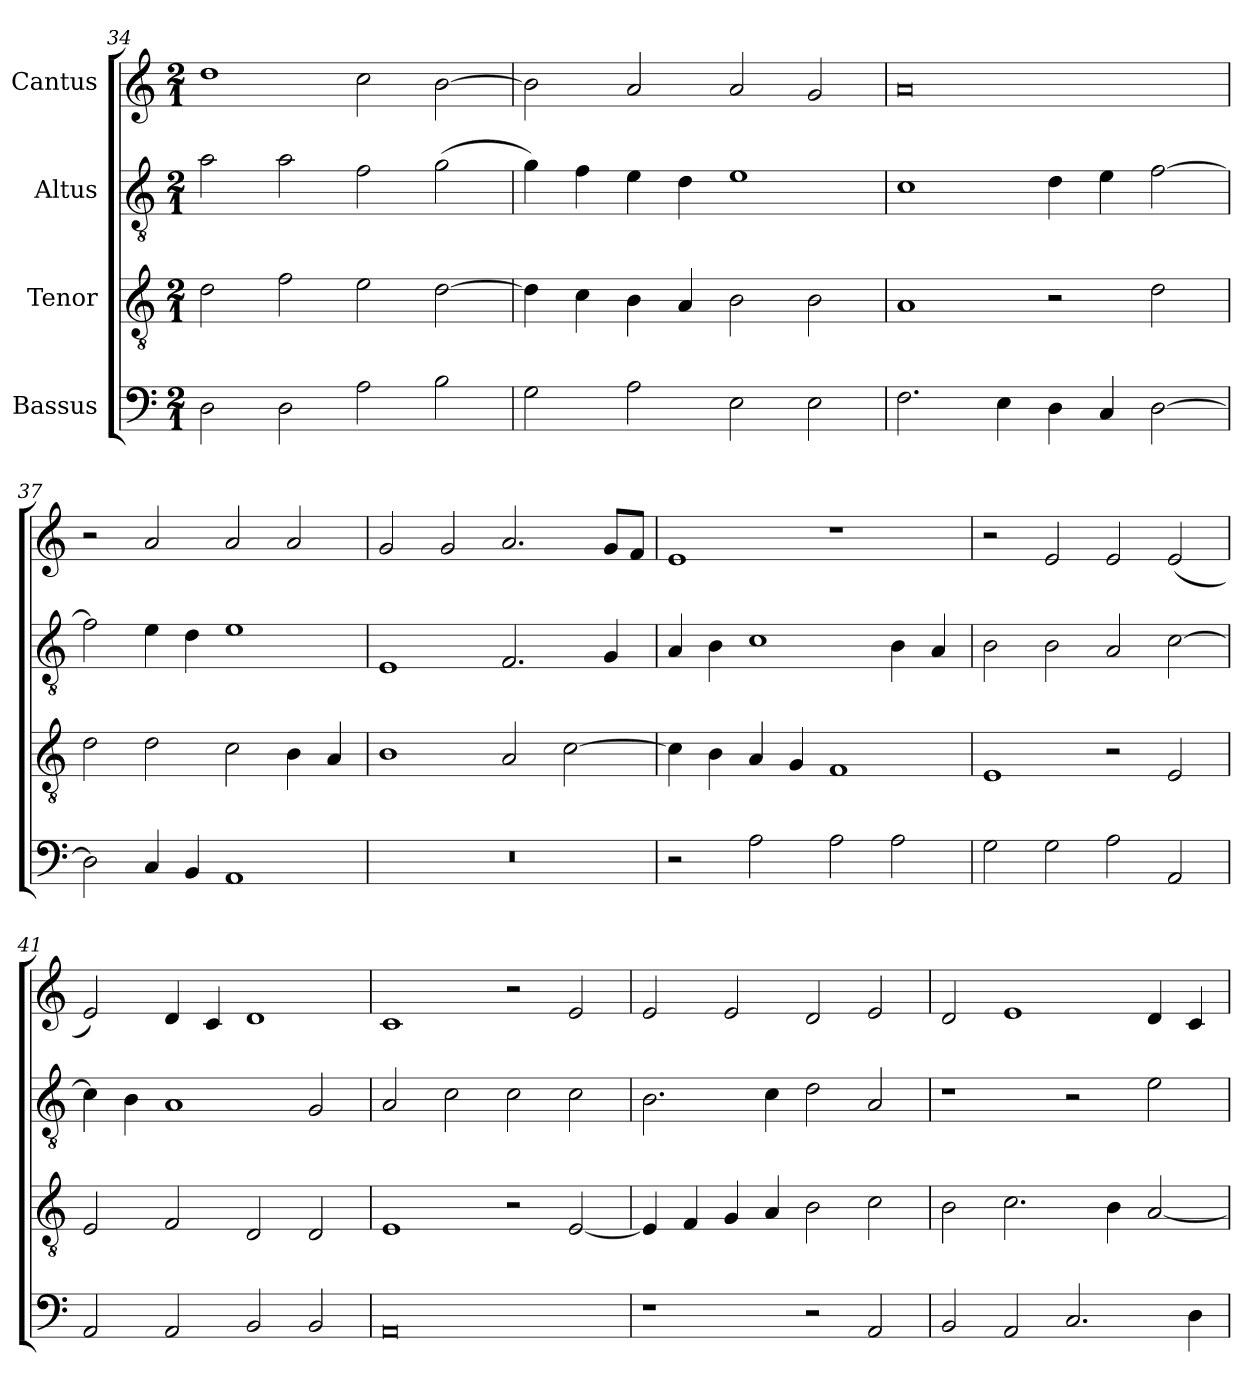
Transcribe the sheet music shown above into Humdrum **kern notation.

**kern	**kern	**kern	**kern
*part4	*part3	*part2	*part1
*staff4	*staff3	*staff2	*staff1
*I"Bassus	*I"Tenor	*I"Altus	*I"Cantus
*clefF4	*clefGv2	*clefGv2	*clefG2
*	*ITrd7c12	*ITrd7c12	*
*k[]	*k[]	*k[]	*k[]
*C:	*C:	*C:	*C:
*M2/1	*M2/1	*M2/1	*M2/1
=34	=34	=34	=34
2Di\	2Di\	2Ai\	1ddi
2Di\	2Fi\	2Ai\	.
2Ai\	2Ei\	2Fi\	2cci\
2Bi\	[>2Di\	(2Gi\	[>2bi\
=35	=35	=35	=35
2Gi\	4Di\]	4Gi\)	2bi\]
.	4Ci\	4Fi\	.
2Ai\	4BBi\	4Ei\	2ai/
.	4AAi/	4Di\	.
2Ei\	2BBi\	1Ei	2ai/
2Ei\	2BBi\	.	2gi/
!!LO:LB:g=z
=36	=36	=36	=36
2.Fi\	1AAi	1Ci	0ai
4Ei\	.	.	.
4Di\	2r	4Di\	.
4Ci/	.	4Ei\	.
[>2Di\	2Di\	[>2Fi\	.
=37	=37	=37	=37
2Di\]	2Di\	2Fi\]	2r
4Ci/	2Di\	4Ei\	2ai/
4BBi/	.	4Di\	.
1AAi	2Ci\	1Ei	2ai/
.	4BBi\	.	2ai/
.	4AAi/	.	.
=38	=38	=38	=38
!LO:N:vis=1	!	!	!
0r	1BBi	1EEi	2gi/
.	.	.	2gi/
.	2AAi/	2.FFi/	2.ai/
.	[>2Ci\	.	.
.	.	4GGi/	8gi/L
.	.	.	8fi/J
=39	=39	=39	=39
2r	4Ci\]	4AAi/	1ei
.	4BBi\	4BBi\	.
2Ai\	4AAi/	1Ci	.
.	4GGi/	.	.
2Ai\	1FFi	.	1r
2Ai\	.	4BBi\	.
.	.	4AAi/	.
=40	=40	=40	=40
2Gi\	1EEi	2BBi\	2r
2Gi\	.	2BBi\	2ei/
2Ai\	2r	2AAi/	2ei/
2AAi/	2EEi/	[>2Ci\	(2ei/
!!LO:LB:g=z
=41	=41	=41	=41
2AAi/	2EEi/	4Ci\]	2ei/)
.	.	4BBi\	.
2AAi/	2FFi/	1AAi	4di/
.	.	.	4ci/
2BBi/	2DDi/	.	1di
2BBi/	2DDi/	2GGi/	.
=42	=42	=42	=42
0AAi	1EEi	2AAi/	1ci
.	.	2Ci\	.
.	2r	2Ci\	2r
.	[<2EEi/	2Ci\	2ei/
=43	=43	=43	=43
1r	4EEi/]	2.BBi\	2ei/
.	4FFi/	.	.
.	4GGi/	.	2ei/
.	4AAi/	4Ci\	.
2r	2BBi\	2Di\	2di/
2AAi/	2Ci\	2AAi/	2ei/
=44	=44	=44	=44
2BBi/	2BBi\	1r	2di/
2AAi/	2.Ci\	.	1ei
2.Ci/	.	2r	.
.	4BBi\	.	.
.	[<2AAi/	2Ei\	4di/
4Di\	.	.	4ci/
=	=	=	=
*-	*-	*-	*-
